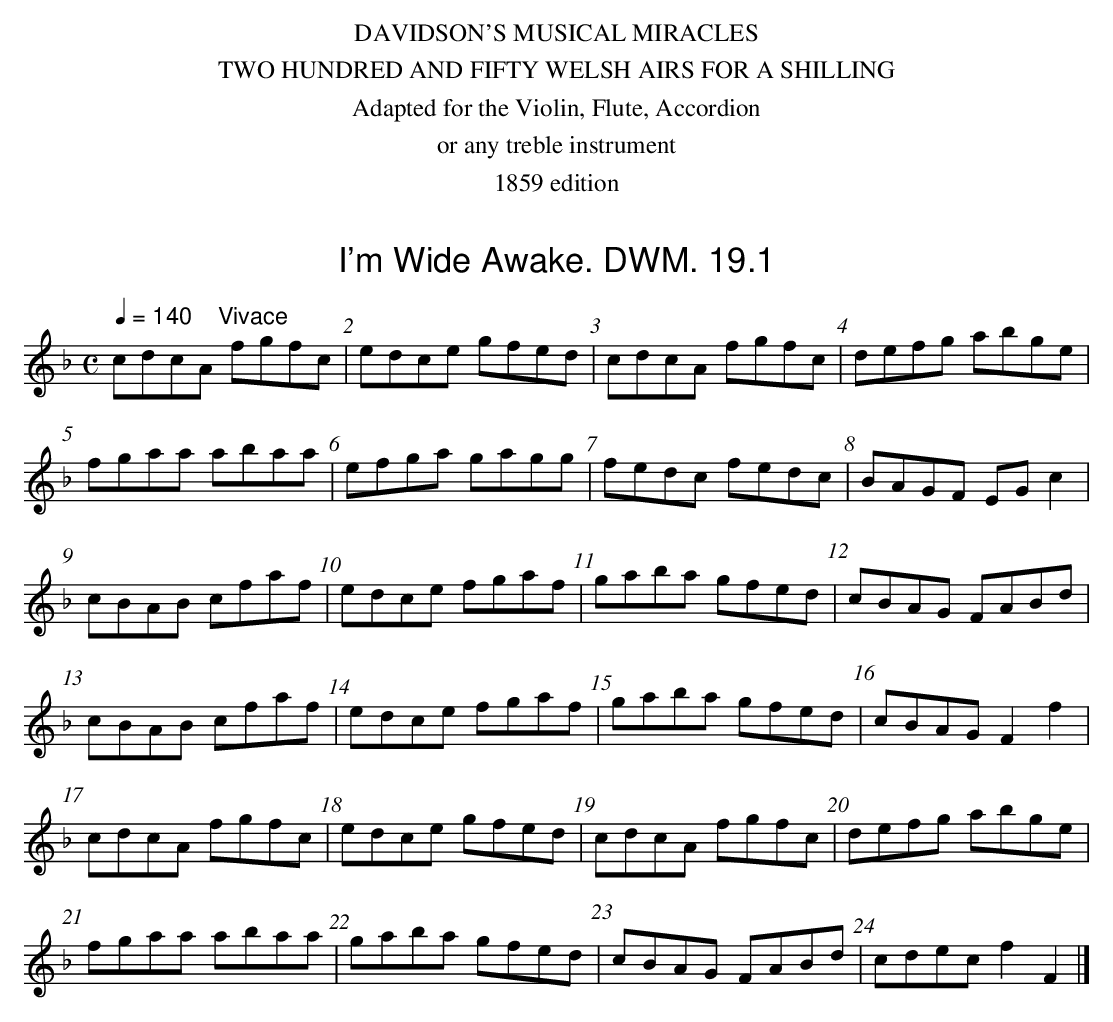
X:1
T:I'm Wide Awake. DWM. 19.1
M:C
L:1/8
Q:1/4=140 "    Vivace"
K:F
cdcA fgfc|edce gfed|cdcA fgfc|defg abge|
fgaa abaa|efga gagg|fedc fedc|BAGF EG c2|
cBAB cfaf|edce fgaf|gaba gfed|cBAG FABd|
cBAB cfaf|edce fgaf|gaba gfed|cBAG F2f2|
cdcA fgfc|edce gfed|cdcA fgfc|defg abge|
fgaa abaa|gaba gfed|cBAG FABd|cdec f2F2|]
